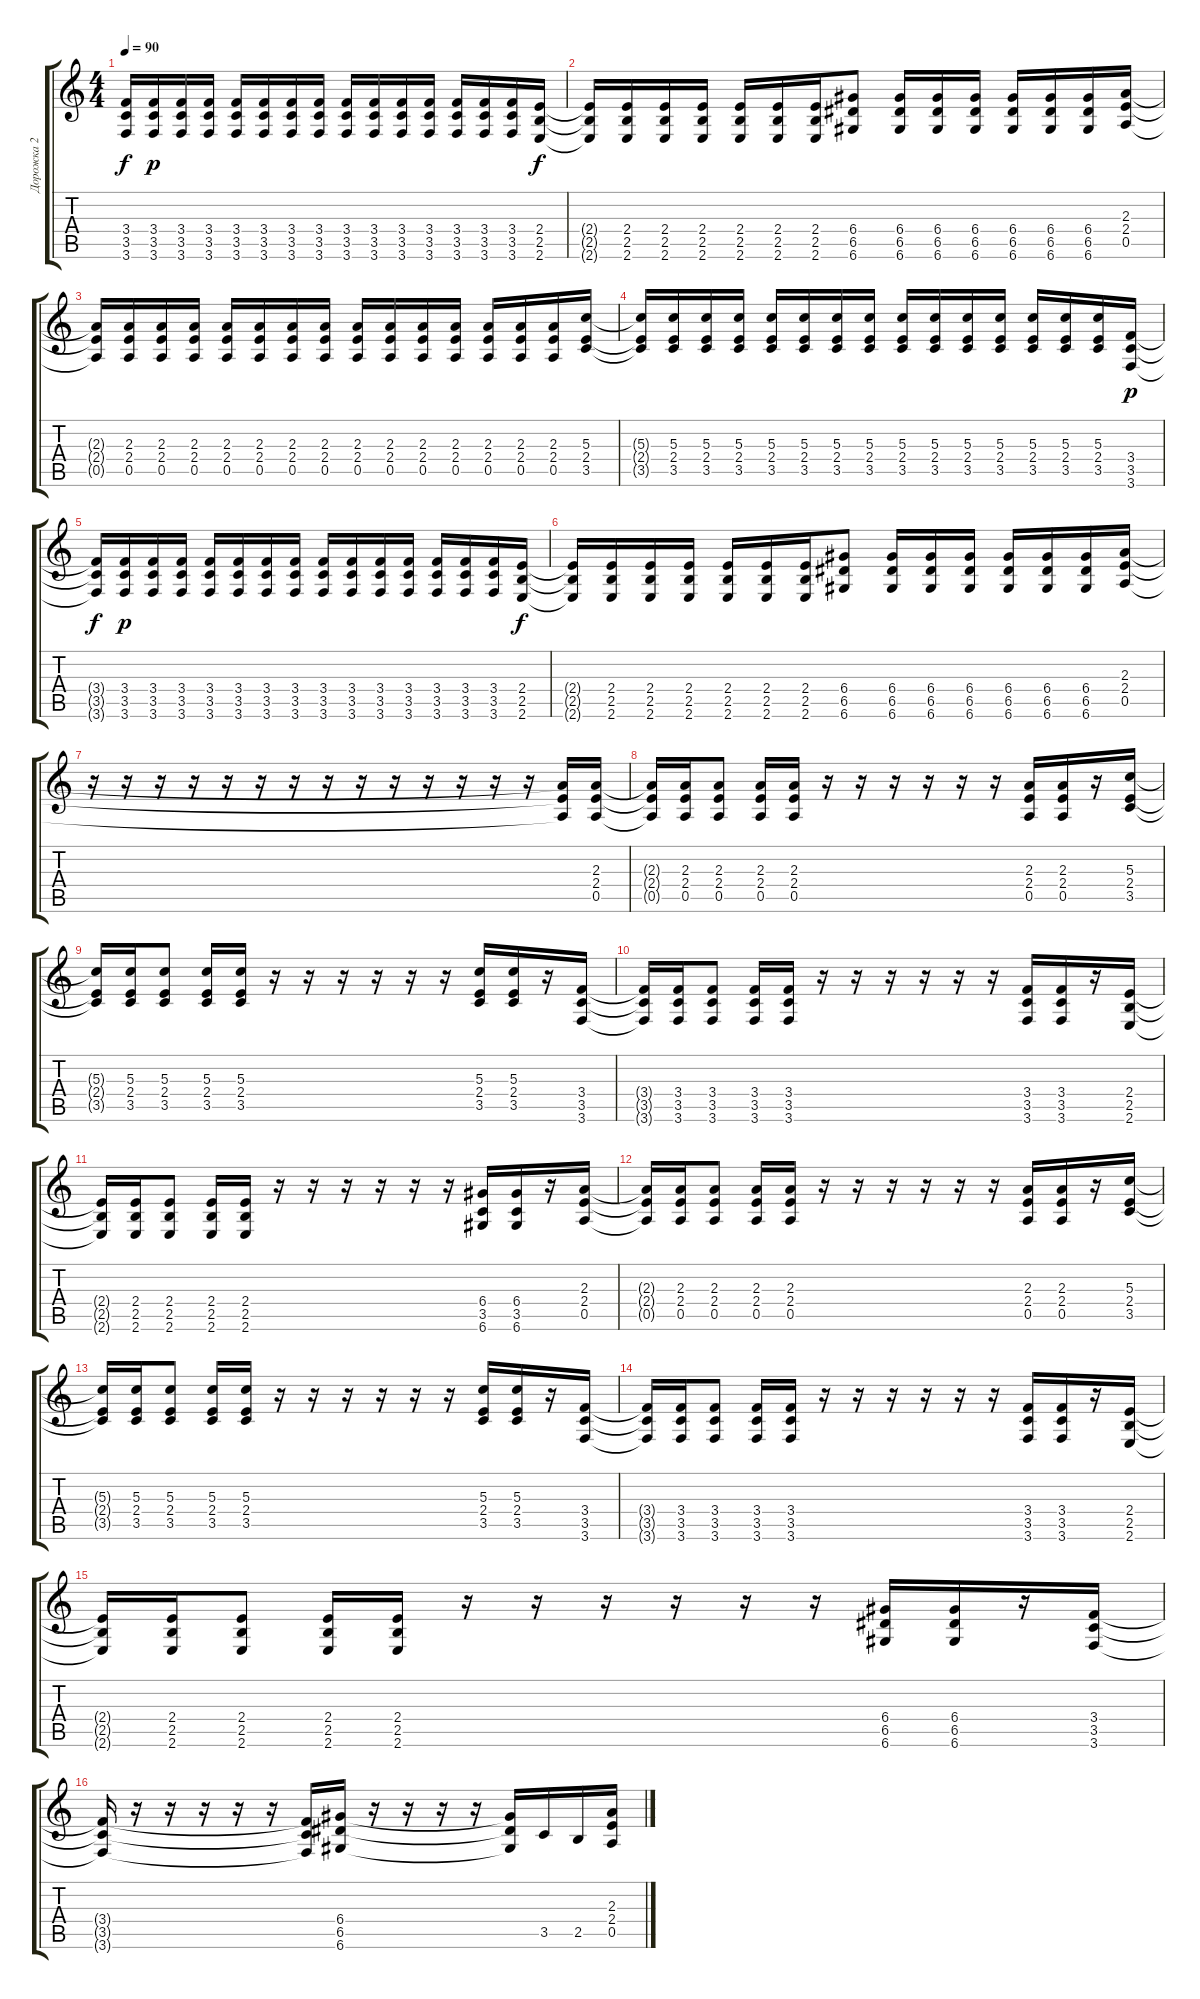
\track ("Дорожка 2" "Дорожка 2") {instrument distortionguitar}
\staff {score tabs}
\tuning (E4 B3 G3 D3 A2 D2) {hide}
\ts (4 4)
\tempo 90
\clef g2
\ks c
(3.4{t} 3.5{t} 3.6{t}).16{dy f} (3.4 3.5 3.6).16{dy p} (3.4 3.5 3.6).16 (3.4 3.5 3.6).16 (3.4 3.5 3.6).16 (3.4 3.5 3.6).16 (3.4 3.5 3.6).16 (3.4 3.5 3.6).16 (3.4 3.5 3.6).16 (3.4 3.5 3.6).16 (3.4 3.5 3.6).16 (3.4 3.5 3.6).16 (3.4 3.5 3.6).16 (3.4 3.5 3.6).16 (3.4 3.5 3.6).16 (2.4 2.5 2.6).16{dy f} |
(2.4{t} 2.5{t} 2.6{t}).16 (2.4 2.5 2.6).16 (2.4 2.5 2.6).16 (2.4 2.5 2.6).16 (2.4 2.5 2.6).16 (2.4 2.5 2.6).16 (2.4 2.5 2.6).16 (6.4 6.5 6.6).8 (6.4 6.5 6.6).16 (6.4 6.5 6.6).16 (6.4 6.5 6.6).16 (6.4 6.5 6.6).16 (6.4 6.5 6.6).16 (6.4 6.5 6.6).16 (2.3 2.4 0.5).16 |
(2.3{t} 2.4{t} 0.5{t}).16 (2.3 2.4 0.5).16 (2.3 2.4 0.5).16 (2.3 2.4 0.5).16 (2.3 2.4 0.5).16 (2.3 2.4 0.5).16 (2.3 2.4 0.5).16 (2.3 2.4 0.5).16 (2.3 2.4 0.5).16 (2.3 2.4 0.5).16 (2.3 2.4 0.5).16 (2.3 2.4 0.5).16 (2.3 2.4 0.5).16 (2.3 2.4 0.5).16 (2.3 2.4 0.5).16 (5.3 2.4 3.5).16 |
(5.3{t} 2.4{t} 3.5{t}).16 (5.3 2.4 3.5).16 (5.3 2.4 3.5).16 (5.3 2.4 3.5).16 (5.3 2.4 3.5).16 (5.3 2.4 3.5).16 (5.3 2.4 3.5).16 (5.3 2.4 3.5).16 (5.3 2.4 3.5).16 (5.3 2.4 3.5).16 (5.3 2.4 3.5).16 (5.3 2.4 3.5).16 (5.3 2.4 3.5).16 (5.3 2.4 3.5).16 (5.3 2.4 3.5).16 (3.4 3.5 3.6).16{dy p} |
(3.4{t} 3.5{t} 3.6{t}).16{dy f} (3.4 3.5 3.6).16{dy p} (3.4 3.5 3.6).16 (3.4 3.5 3.6).16 (3.4 3.5 3.6).16 (3.4 3.5 3.6).16 (3.4 3.5 3.6).16 (3.4 3.5 3.6).16 (3.4 3.5 3.6).16 (3.4 3.5 3.6).16 (3.4 3.5 3.6).16 (3.4 3.5 3.6).16 (3.4 3.5 3.6).16 (3.4 3.5 3.6).16 (3.4 3.5 3.6).16 (2.4 2.5 2.6).16{dy f} |
(2.4{t} 2.5{t} 2.6{t}).16 (2.4 2.5 2.6).16 (2.4 2.5 2.6).16 (2.4 2.5 2.6).16 (2.4 2.5 2.6).16 (2.4 2.5 2.6).16 (2.4 2.5 2.6).16 (6.4 6.5 6.6).8 (6.4 6.5 6.6).16 (6.4 6.5 6.6).16 (6.4 6.5 6.6).16 (6.4 6.5 6.6).16 (6.4 6.5 6.6).16 (6.4 6.5 6.6).16 (2.3 2.4 0.5).16 |
r.16 r.16 r.16 r.16 r.16 r.16 r.16 r.16 r.16 r.16 r.16 r.16 r.16 r.16 (2.3{t} 2.4{t} 0.5{t}).16 (2.3 2.4 0.5).16 |
(2.3{t} 2.4{t} 0.5{t}).16 (2.3 2.4 0.5).16 (2.3 2.4 0.5).8 (2.3 2.4 0.5).16 (2.3 2.4 0.5).16 r.16 r.16 r.16 r.16 r.16 r.16 (2.3 2.4 0.5).16 (2.3 2.4 0.5).16 r.16 (5.3 2.4 3.5).16 |
(5.3{t} 2.4{t} 3.5{t}).16 (5.3 2.4 3.5).16 (5.3 2.4 3.5).8 (5.3 2.4 3.5).16 (5.3 2.4 3.5).16 r.16 r.16 r.16 r.16 r.16 r.16 (5.3 2.4 3.5).16 (5.3 2.4 3.5).16 r.16 (3.4 3.5 3.6).16 |
(3.4{t} 3.5{t} 3.6{t}).16 (3.4 3.5 3.6).16 (3.4 3.5 3.6).8 (3.4 3.5 3.6).16 (3.4 3.5 3.6).16 r.16 r.16 r.16 r.16 r.16 r.16 (3.4 3.5 3.6).16 (3.4 3.5 3.6).16 r.16 (2.4 2.5 2.6).16 |
(2.4{t} 2.5{t} 2.6{t}).16 (2.4 2.5 2.6).16 (2.4 2.5 2.6).8 (2.4 2.5 2.6).16 (2.4 2.5 2.6).16 r.16 r.16 r.16 r.16 r.16 r.16 (6.4 3.5 6.6).16 (6.4 3.5 6.6).16 r.16 (2.3 2.4 0.5).16 |
(2.3{t} 2.4{t} 0.5{t}).16 (2.3 2.4 0.5).16 (2.3 2.4 0.5).8 (2.3 2.4 0.5).16 (2.3 2.4 0.5).16 r.16 r.16 r.16 r.16 r.16 r.16 (2.3 2.4 0.5).16 (2.3 2.4 0.5).16 r.16 (5.3 2.4 3.5).16 |
(5.3{t} 2.4{t} 3.5{t}).16 (5.3 2.4 3.5).16 (5.3 2.4 3.5).8 (5.3 2.4 3.5).16 (5.3 2.4 3.5).16 r.16 r.16 r.16 r.16 r.16 r.16 (5.3 2.4 3.5).16 (5.3 2.4 3.5).16 r.16 (3.4 3.5 3.6).16 |
(3.4{t} 3.5{t} 3.6{t}).16 (3.4 3.5 3.6).16 (3.4 3.5 3.6).8 (3.4 3.5 3.6).16 (3.4 3.5 3.6).16 r.16 r.16 r.16 r.16 r.16 r.16 (3.4 3.5 3.6).16 (3.4 3.5 3.6).16 r.16 (2.4 2.5 2.6).16 |
(2.4{t} 2.5{t} 2.6{t}).16 (2.4 2.5 2.6).16 (2.4 2.5 2.6).8 (2.4 2.5 2.6).16 (2.4 2.5 2.6).16 r.16 r.16 r.16 r.16 r.16 r.16 (6.4 6.5 6.6).16 (6.4 6.5 6.6).16 r.16 (3.4 3.5 3.6).16 |
(3.4{t} 3.5{t} 3.6{t}).16 r.16 r.16 r.16 r.16 r.16 (3.4{t} 3.5{t} 3.6{t}).16 (6.4 6.5 6.6).16 r.16 r.16 r.16 r.16 (6.4{t} 6.5{t} 6.6{t}).16 3.5.16 2.5.16 (2.3 2.4 0.5).16
